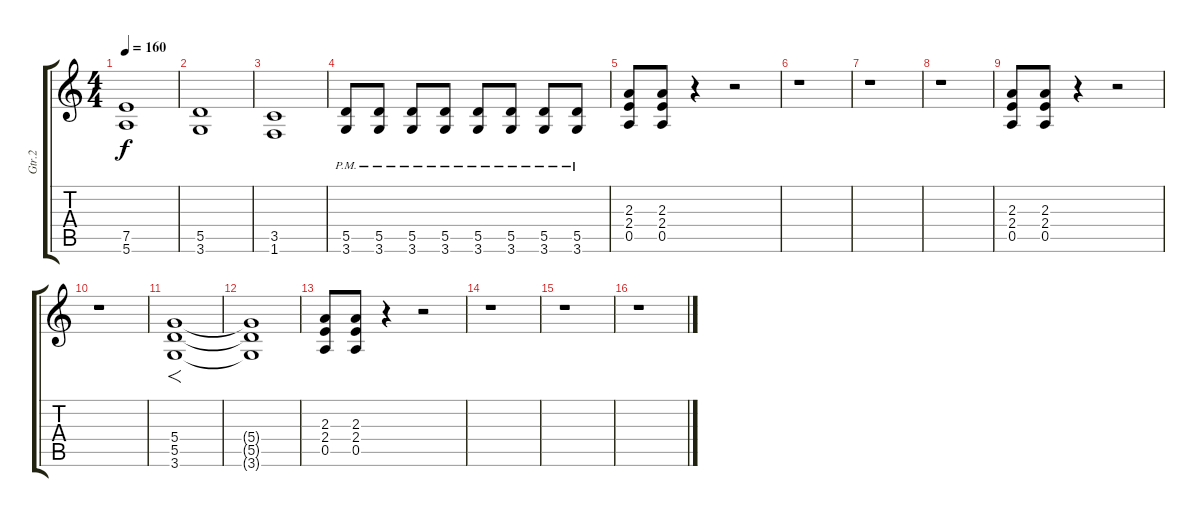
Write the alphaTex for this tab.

\track ("Gtr.2" "Gtr.2") {instrument overdrivenguitar}
\staff {score tabs}
\tuning (E4 B3 G3 D3 A2 E2) {hide}
\ts (4 4)
\tempo 160
\clef g2
\ks c
(7.5 5.6).1{dy f} |
(5.5 3.6).1 |
(3.5 1.6).1 |
(5.5{pm} 3.6{pm}).8 (5.5{pm} 3.6{pm}).8 (5.5{pm} 3.6{pm}).8 (5.5{pm} 3.6{pm}).8 (5.5{pm} 3.6{pm}).8 (5.5{pm} 3.6{pm}).8 (5.5{pm} 3.6{pm}).8 (5.5{pm} 3.6{pm}).8 |
(2.3 2.4 0.5).8 (2.3 2.4 0.5).8 r.4 r.2 |
r.1 |
r.1 |
r.1 |
(2.3 2.4 0.5).8 (2.3 2.4 0.5).8 r.4 r.2 |
r.1 |
(5.4 5.5 3.6).1{f} |
(5.4{t} 5.5{t} 3.6{t}).1 |
(2.3 2.4 0.5).8 (2.3 2.4 0.5).8 r.4 r.2 |
r.1 |
r.1 |
r.1
